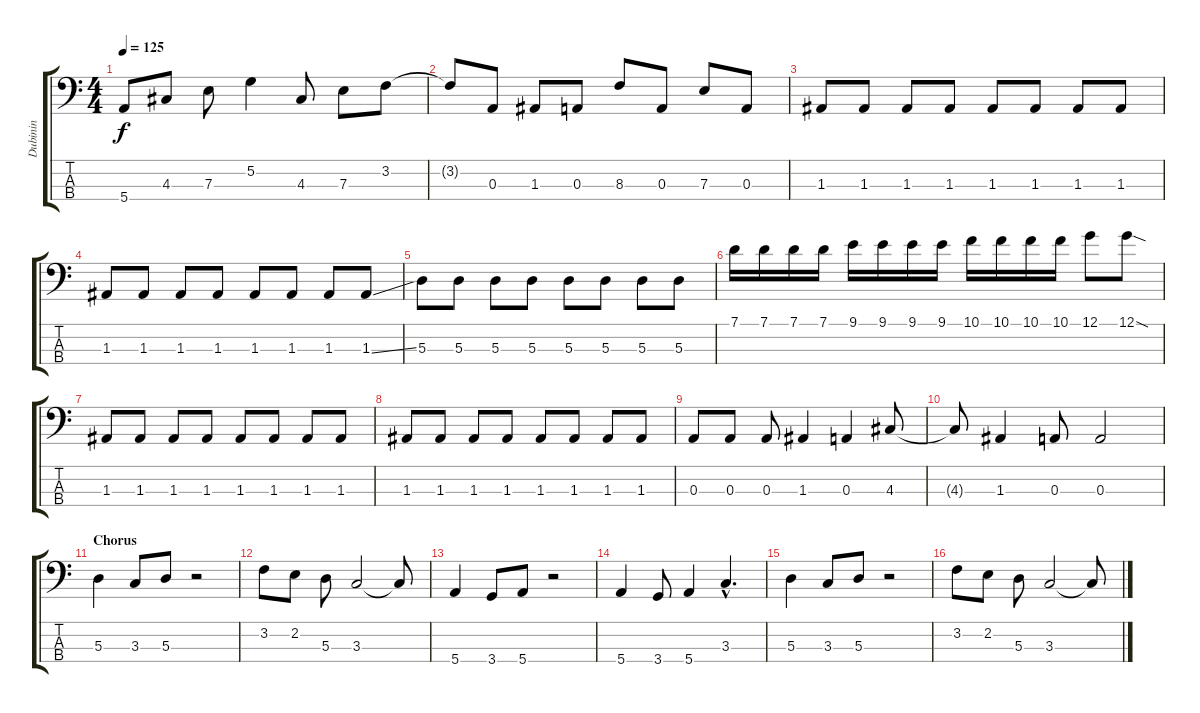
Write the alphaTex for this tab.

\track ("Dubinin" "Dubinin") {instrument electricbassfinger}
\staff {score tabs}
\tuning (G2 D2 A1 E1) {hide}
\ts (4 4)
\tempo 125
\clef f4
\ks c
5.4.8{dy f} 4.3.8 7.3.8 5.2.4 4.3.8 7.3.8 3.2.8 |
3.2{t}.8 0.3.8 1.3.8 0.3.8 8.3.8 0.3.8 7.3.8 0.3.8 |
1.3.8 1.3.8 1.3.8 1.3.8 1.3.8 1.3.8 1.3.8 1.3.8 |
1.3.8 1.3.8 1.3.8 1.3.8 1.3.8 1.3.8 1.3.8 1.3{ss}.8 |
5.3.8 5.3.8 5.3.8 5.3.8 5.3.8 5.3.8 5.3.8 5.3.8 |
7.1.16 7.1.16 7.1.16 7.1.16 9.1.16 9.1.16 9.1.16 9.1.16 10.1.16 10.1.16 10.1.16 10.1.16 12.1.8 12.1{sod}.8 |
1.3.8 1.3.8 1.3.8 1.3.8 1.3.8 1.3.8 1.3.8 1.3.8 |
1.3.8 1.3.8 1.3.8 1.3.8 1.3.8 1.3.8 1.3.8 1.3.8 |
0.3.8 0.3.8 0.3.8 1.3.4 0.3.4 4.3.8 |
4.3{t}.8 1.3.4 0.3.8 0.3.2 |
\section ("" "Chorus")
5.3.4 3.3.8 5.3.8 r.2 |
3.2.8 2.2.8 5.3.8 3.3.2 3.3{t}.8 |
5.4.4 3.4.8 5.4.8 r.2 |
5.4.4 3.4.8 5.4.4 3.3{hac}.4{d} |
5.3.4 3.3.8 5.3.8 r.2 |
3.2.8 2.2.8 5.3.8 3.3.2 3.3{t}.8
